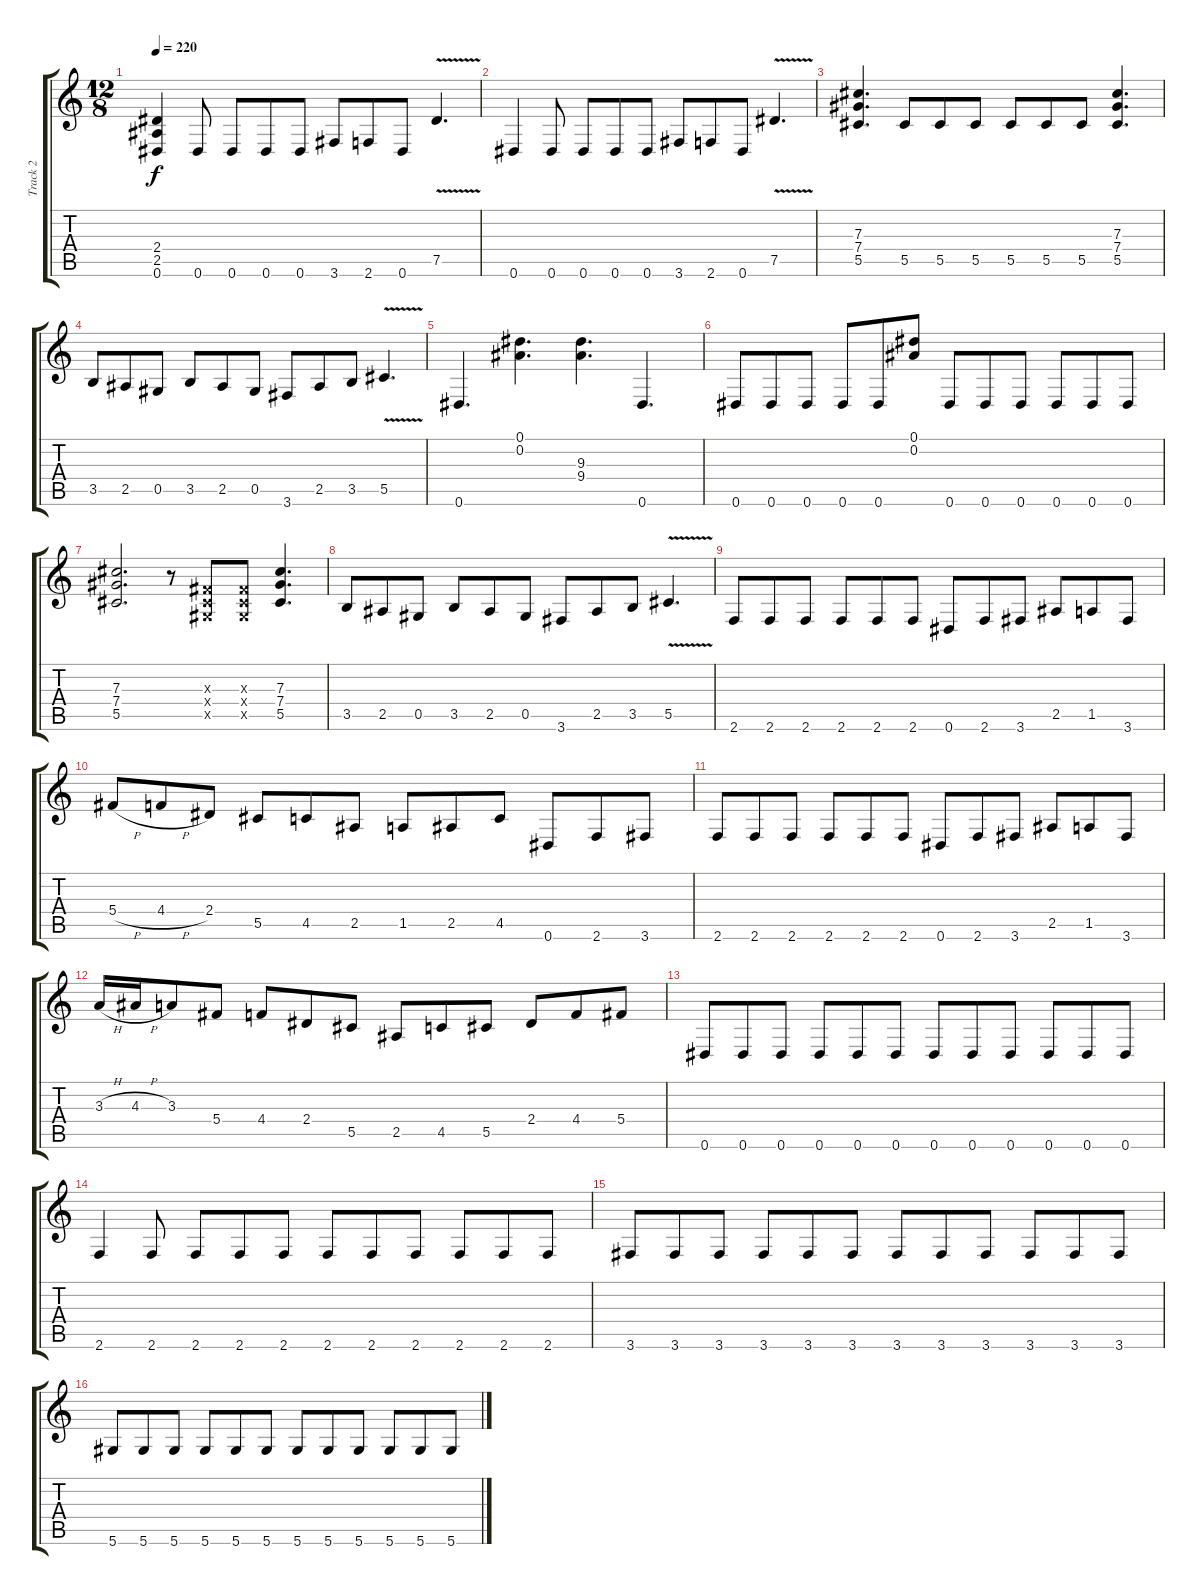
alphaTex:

\track ("Track 2" "Track 2") {instrument acousticguitarsteel}
\staff {score tabs}
\tuning (Eb4 Bb3 Gb3 Db3 Ab2 Eb2) {hide}
\ts (12 8)
\tempo 220
\clef g2
\ks c
(2.4 2.5 0.6).4{dy f instrument distortionguitar} 0.6.8 0.6.8 0.6.8 0.6.8 3.6.8 2.6.8 0.6.8 7.5{v}.4{d} |
0.6.4 0.6.8 0.6.8 0.6.8 0.6.8 3.6.8 2.6.8 0.6.8 7.5{v}.4{d} |
(7.3 7.4 5.5).4{d} 5.5.8 5.5.8 5.5.8 5.5.8 5.5.8 5.5.8 (7.3 7.4 5.5).4{d} |
3.5.8 2.5.8 0.5.8 3.5.8 2.5.8 0.5.8 3.6.8 2.5.8 3.5.8 5.5{v}.4{d} |
0.6.4{d} (0.1 0.2).4{d} (9.3 9.4).4{d} 0.6.4{d} |
0.6.8 0.6.8 0.6.8 0.6.8 0.6.8 (0.1 0.2).8 0.6.8 0.6.8 0.6.8 0.6.8 0.6.8 0.6.8 |
(7.3 7.4 5.5).2{d} r.8 (0.3{x} 0.4{x} 0.5{x}).8 (0.3{x} 0.4{x} 0.5{x}).8 (7.3 7.4 5.5).4{d} |
3.5.8 2.5.8 0.5.8 3.5.8 2.5.8 0.5.8 3.6.8 2.5.8 3.5.8 5.5{v}.4{d} |
2.6.8 2.6.8 2.6.8 2.6.8 2.6.8 2.6.8 0.6.8 2.6.8 3.6.8 2.5.8 1.5.8 3.6.8 |
5.4{h}.8 4.4{h}.8 2.4.8 5.5.8 4.5.8 2.5.8 1.5.8 2.5.8 4.5.8 0.6.8 2.6.8 3.6.8 |
2.6.8 2.6.8 2.6.8 2.6.8 2.6.8 2.6.8 0.6.8 2.6.8 3.6.8 2.5.8 1.5.8 3.6.8 |
3.3{h}.16 4.3{h}.16 3.3.8 5.4.8 4.4.8 2.4.8 5.5.8 2.5.8 4.5.8 5.5.8 2.4.8 4.4.8 5.4.8 |
0.6.8 0.6.8 0.6.8 0.6.8 0.6.8 0.6.8 0.6.8 0.6.8 0.6.8 0.6.8 0.6.8 0.6.8 |
2.6.4 2.6.8 2.6.8 2.6.8 2.6.8 2.6.8 2.6.8 2.6.8 2.6.8 2.6.8 2.6.8 |
3.6.8 3.6.8 3.6.8 3.6.8 3.6.8 3.6.8 3.6.8 3.6.8 3.6.8 3.6.8 3.6.8 3.6.8 |
5.6.8 5.6.8 5.6.8 5.6.8 5.6.8 5.6.8 5.6.8 5.6.8 5.6.8 5.6.8 5.6.8 5.6.8
